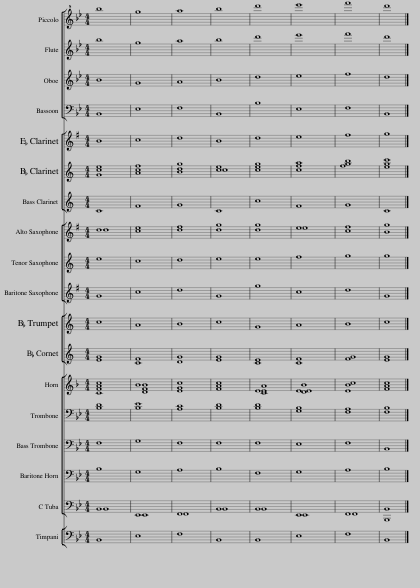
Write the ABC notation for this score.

X:1
%%score [ 1 2 3 4 ] [ 5 ( 6 7 ) 8 ] [ ( 9 10 ) 11 12 ] [ 13 14 ] [ ( 15 16 ) 17 18 19 ( 20 21 ) ] 22
L:1/8
M:4/4
I:linebreak $
K:Bb
V:1 treble+8
V:2 treble
V:3 treble
V:4 bass
V:5 treble transpose=3
V:6 treble transpose=-2
V:7 treble transpose="-2 "
V:8 treble transpose=-14
V:9 treble transpose=-9
V:10 treble transpose="-9 "
V:11 treble transpose=-14
V:12 treble transpose=-21
V:13 treble transpose=-2
V:14 treble transpose=-2
V:15 treble transpose=-7
V:16 treble transpose="-7 "
V:17 bass
V:18 bass
V:19 bass
V:20 bass
V:21 bass
V:22 bass
V:1
 b8 | g8 | a8 | b8 | d'8 | %5
 e'8 | f'8 | d'8 |] %8
V:2
 b8 | g8 | a8 | b8 | d'8 | %5
 e'8 | f'8 | d'8 |] %8
V:3
 B8 | G8 | A8 | B8 | d8 | %5
 e8 | f8 | d8 |] %8
V:4
 B,,8 | E,8 | F,8 | B,,8 | B,8 | %5
 E,8 | F,8 | B,,8 |] %8
V:5
[K:G] B8 | c8 | d8 | B8 | d8 | %5
 e8 | f8 | g8 |] %8
V:6
[K:C] [Gce]8 | [Acf]8 | [Bdg]8 | [ce]8 | [ceg]8 | %5
 [cfa]8 | [fgb]8 | [egc']8 |] %8
V:7
[K:C] x8 | x8 | x8 | c8 | x8 | %5
 x8 | x8 | x8 |] %8
V:8
[K:C] C8 | F8 | G8 | C8 | c8 | %5
 F8 | G8 | C8 |] %8
V:9
[K:G] d8 | [ce]8 | [df]8 | [dg]8 | [dg]8 | %5
 e8 | [cf]8 | [Bg]8 |] %8
V:10
[K:G] d8 | x8 | x8 | x8 | x8 | %5
 e8 | x8 | x8 |] %8
V:11
[K:C] e8 | c8 | d8 | e8 | e8 | %5
 f8 | g8 | g8 |] %8
V:12
[K:G] G8 | c8 | d8 | G8 | g8 | %5
 c8 | d8 | G8 |] %8
V:13
[K:C] c8 | A8 | B8 | c8 | G8 | %5
 A8 | B8 | c8 |] %8
V:14
[K:C] [EG]8 | [CF]8 | [DG]8 | [EG]8 | [CE]8 | %5
 [CF]8 | [FG]8 | [EG]8 |] %8
V:15
[K:F] [CFAc]8 | [DFB]8 | [EGc]8 | [FAc]8 | [CEA]8 | %5
 [DEB]8 | [EBc]8 | [FAc]8 |] %8
V:16
[K:F] x8 | B8 | x8 | x8 | E8 | %5
 E8 | x8 | x8 |] %8
V:17
 [B,D]8 | [B,E]8 | [A,C]8 | [B,D]8 | [B,D]8 | %5
 [G,B,]8 | [F,A,]8 | [F,B,]8 |] %8
V:18
 F,8 | G,8 | F,8 | F,8 | F,8 | %5
 E,8 | F,8 | B,,8 |] %8
V:19
 B,8 | G,8 | A,8 | B,8 | F,8 | %5
 G,8 | A,8 | B,8 |] %8
V:20
 B,,8 | E,,8 | F,,8 | B,,8 | B,,8 | %5
 E,,8 | F,,8 | [B,,,B,,]8 |] %8
V:21
 B,,8 | E,,8 | F,,8 | B,,8 | B,,8 | %5
 E,,8 | F,,8 | x8 |] %8
V:22
 B,,8 | E,8 | F,8 | B,,8 | B,,8 | %5
 E,8 | F,8 | B,,8 |] %8
